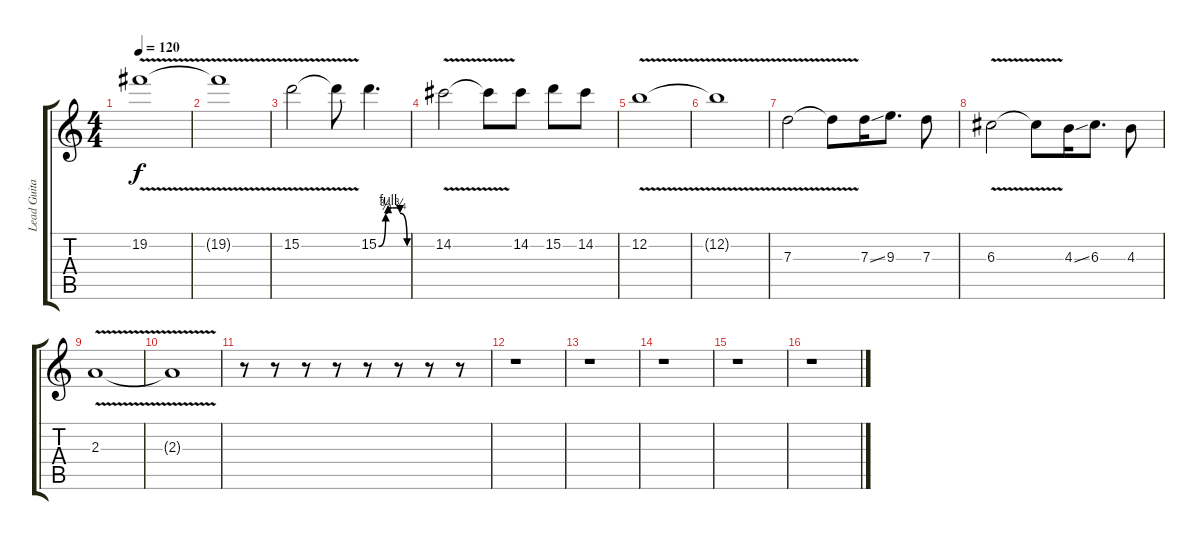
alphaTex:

\track ("Lead Guitar" "Lead Guita") {instrument overdrivenguitar}
\staff {score tabs}
\tuning (E4 B3 G3 D3 A2 E2) {hide}
\ts (4 4)
\tempo 120
\clef g2
\ks c
19.2{v}.1{dy f} |
19.2{t}.1 |
15.2{v}.2 15.2{t}.8 15.2{be (custom 0 0 15 3 20 4 30 4 40 4 45 3 60 0)}.4{d} |
14.2{v}.2 14.2{t}.8 14.2.8 15.2.8 14.2.8 |
12.2{v}.1 |
12.2{t}.1 |
7.3{v}.2 7.3{t}.8 7.3{ss}.16 9.3.8{d} 7.3.8 |
6.3{v}.2 6.3{t}.8 4.3{ss}.16 6.3.8{d} 4.3.8 |
2.3{v}.1 |
2.3{t}.1 |
r.8 r.8 r.8 r.8 r.8 r.8 r.8 r.8 |
r.1 |
r.1 |
r.1 |
r.1 |
r.1
